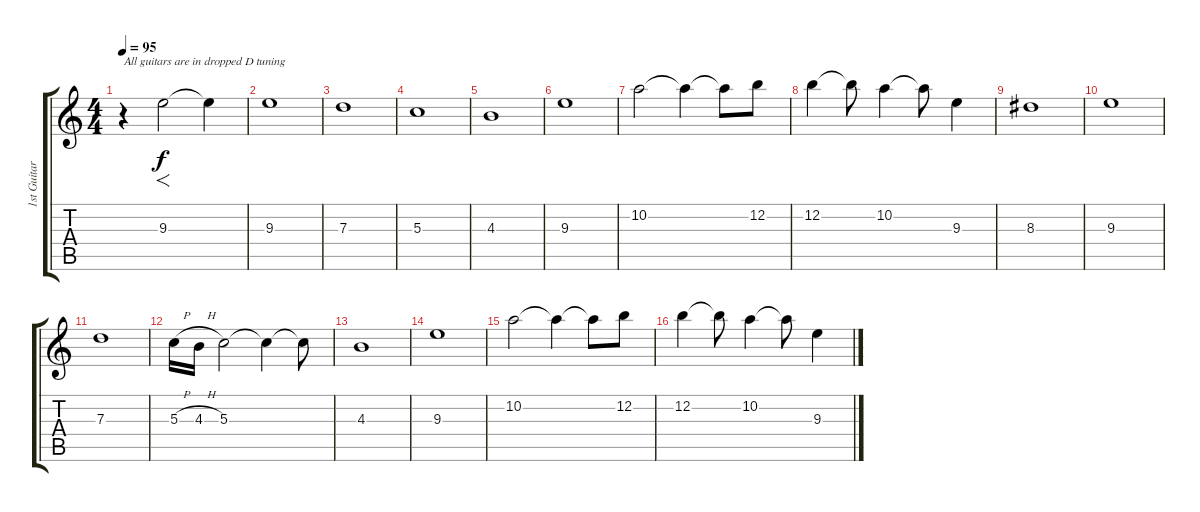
\track ("1st Guitar" "1st Guitar") {instrument distortionguitar}
\staff {score tabs}
\tuning (E4 B3 G3 D3 A2 D2) {hide}
\ts (4 4)
\tempo 95
\clef g2
\ks c
r.4{txt "All guitars are in dropped D tuning" dy f instrument distortionguitar} 9.3.2{f} 9.3{t}.4 |
9.3.1 |
7.3.1 |
5.3.1 |
4.3.1 |
9.3.1 |
10.2.2 10.2{t}.4 10.2{t}.8 12.2.8 |
12.2.4 12.2{t}.8 10.2.4 10.2{t}.8 9.3.4 |
8.3.1 |
9.3.1 |
7.3.1 |
5.3{h}.16 4.3{h}.16 5.3.2 5.3{t}.4 5.3{t}.8 |
4.3.1 |
9.3.1 |
10.2.2 10.2{t}.4 10.2{t}.8 12.2.8 |
12.2.4 12.2{t}.8 10.2.4 10.2{t}.8 9.3.4
